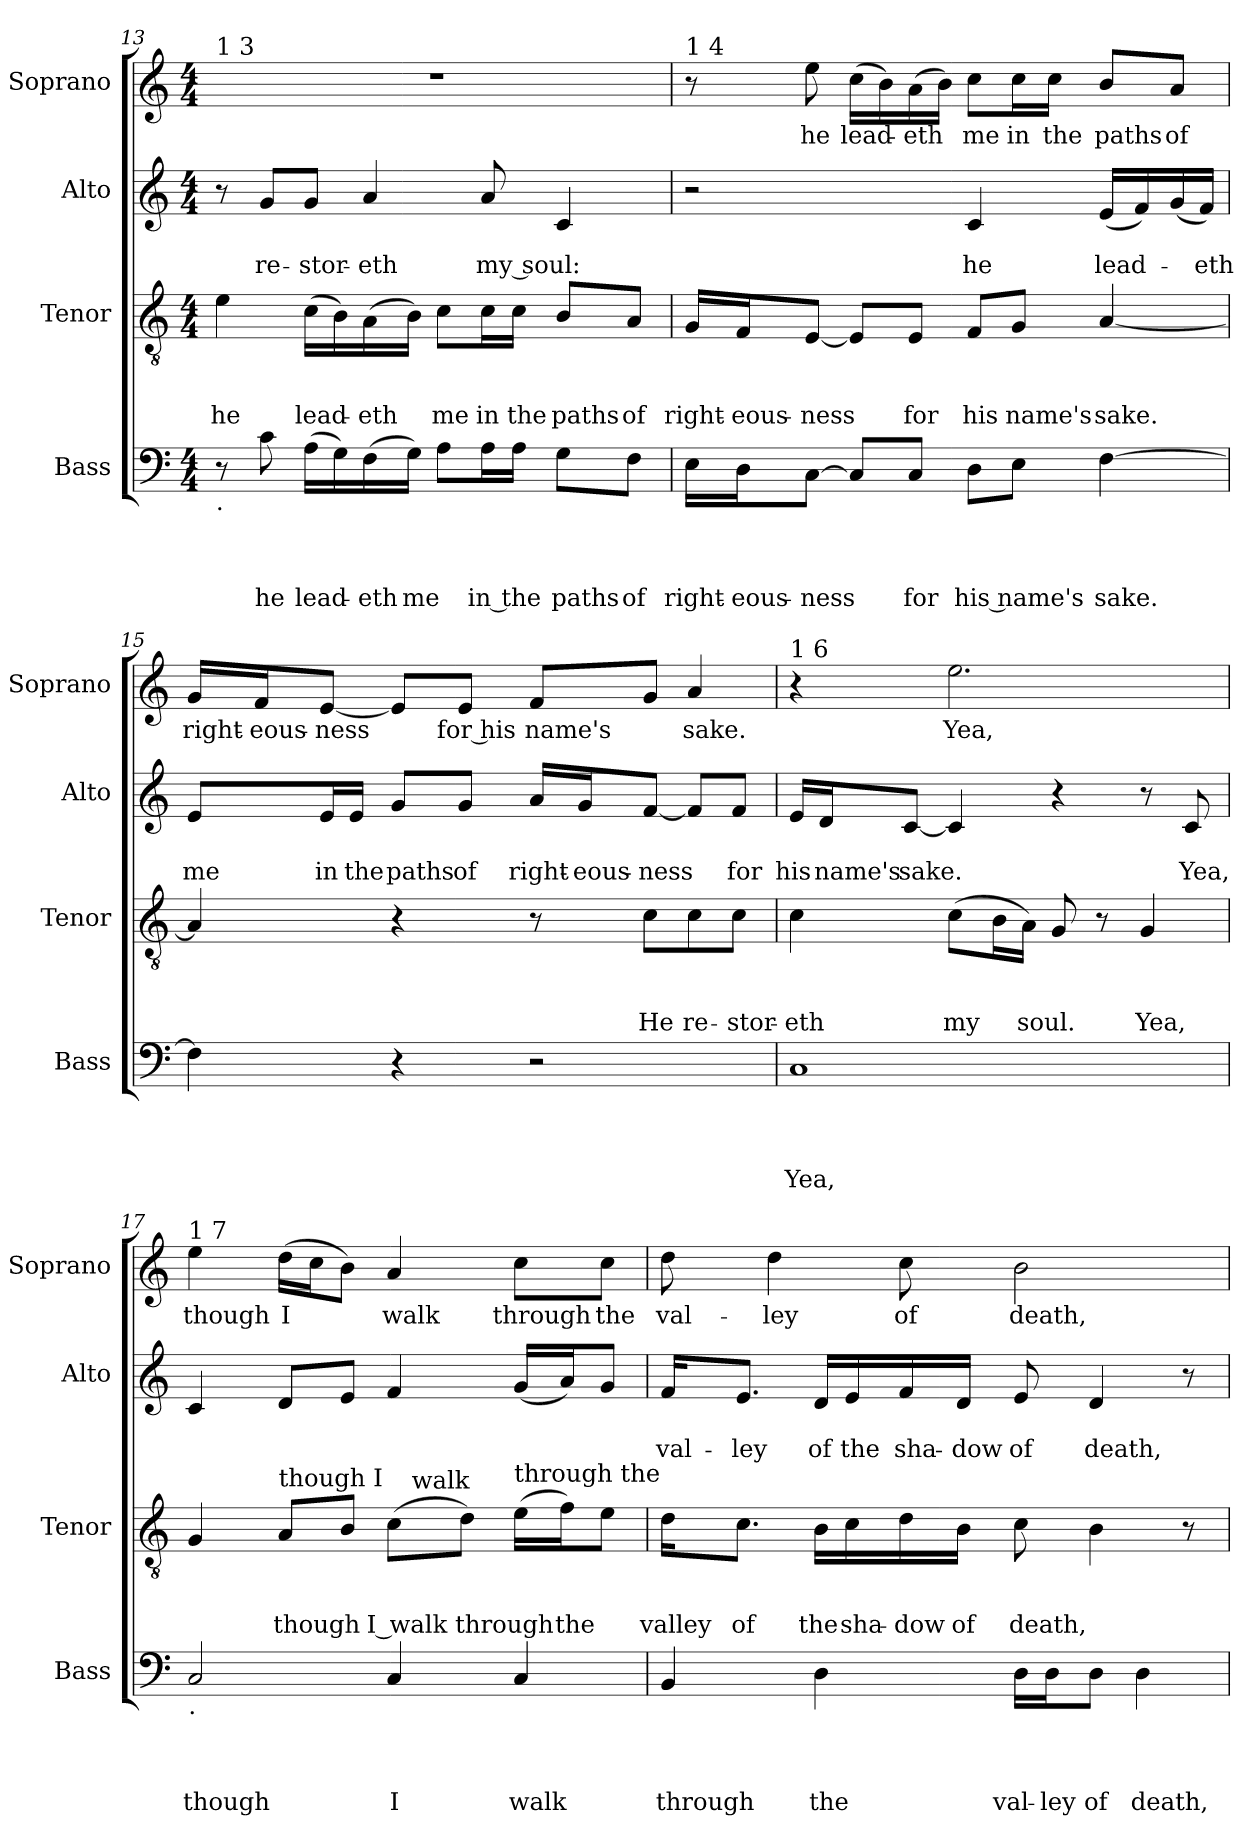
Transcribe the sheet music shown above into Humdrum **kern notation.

**kern	**text	**text	**text	**text	**kern	**text	**text	**text	**kern	**text	**text	**kern	**text
*part4	*part4	*part4	*part4	*part4	*part3	*part3	*part3	*part3	*part2	*part2	*part2	*part1	*part1
*staff4	*staff4	*staff4	*staff4	*staff4	*staff3	*staff3	*staff3	*staff3	*staff2	*staff2	*staff2	*staff1	*staff1
*I"Bass	*	*	*	*	*I"Tenor	*	*	*	*I"Alto	*	*	*I"Soprano	*
*I'Bass	*	*	*	*	*I'Tenor	*	*	*	*I'Alto	*	*	*I'Soprano	*
!!LO:LB:g=z
*clefF4	*	*	*	*	*clefGv2	*	*	*	*clefG2	*	*	*clefG2	*
*k[]	*	*	*	*	*k[]	*	*	*	*k[]	*	*	*k[]	*
*C:	*	*	*	*	*C:	*	*	*	*C:	*	*	*C:	*
*M4/4	*	*	*	*	*M4/4	*	*	*	*M4/4	*	*	*M4/4	*
=13	=13	=13	=13	=13	=13	=13	=13	=13	=13	=13	=13	=13	=13
!	!	!	!	!	!	!	!	!	!	!	!	!LO:TX:a:t=1 3	!
!LO:TX:b:t=.	!	!	!	!	!	!	!	!	!	!	!	!	!
!	!	!	!	!	!	!	!	!LO:LY:b:rj	!	!	!	!	!
8r	.	.	.	.	4e\	.	.	he	8r	.	.	1r	.
!	!	!	!	!LO:LY:b	!	!	!	!	!	!	!LO:LY:b	!	!
8c\	.	.	.	he	.	.	.	.	8g/L	.	re-	.	.
!	!	!	!	!LO:LY:b	!	!	!	!LO:LY:b	!	!	!LO:LY:b	!	!
(>16A\LL	.	.	.	lead-	(>16c\LL	.	.	lead-	8g/J	.	-stor-	.	.
16G\)	.	.	.	.	16B\)	.	.	.	.	.	.	.	.
!	!	!	!	!LO:LY:b	!	!	!	!LO:LY:b	!	!	!LO:LY:b:rj	!	!
(>16F\	.	.	.	-eth	(>16A\	.	.	-eth	4a/	.	-eth	.	.
!	!	!	!	!LO:LY:b	!	!	!	!	!	!	!	!	!
16G\JJ)	.	.	.	me	16B\JJ)	.	.	.	.	.	.	.	.
!	!	!	!	!	!	!	!	!LO:LY:b	!	!	!	!	!
8A\L	.	.	.	.	8c\L	.	.	me	.	.	.	.	.
!	!	!	!	!LO:LY:b:rj	!	!	!	!LO:LY:b	!	!	!LO:LY:b:rj	!	!
16A\L	.	.	.	in the	16c\L	.	.	in	8a/	.	my soul:	.	.
!	!	!	!	!	!	!	!	!LO:LY:b:rj	!	!	!	!	!
16A\JJ	.	.	.	.	16c\JJ	.	.	the	.	.	.	.	.
!	!	!	!	!LO:LY:b	!	!	!	!LO:LY:b	!	!	!	!	!
8G\L	.	.	.	paths	8B/L	.	.	paths	4c/	.	.	.	.
!	!	!	!	!LO:LY:b	!	!	!	!LO:LY:b	!	!	!	!	!
8F\J	.	.	.	of	8A/J	.	.	of	.	.	.	.	.
=14	=14	=14	=14	=14	=14	=14	=14	=14	=14	=14	=14	=14	=14
!	!	!	!	!	!	!	!	!	!	!	!	!LO:TX:a:t=1 4	!
!	!	!	!	!LO:LY:b	!	!	!	!LO:LY:b	!	!	!	!	!
16E\LL	.	.	.	right-	16G/LL	.	.	right-	2r	.	.	8r	.
!	!	!	!	!LO:LY:b	!	!	!	!LO:LY:b	!	!	!	!	!
16D\J	.	.	.	-eous-	16F/J	.	.	-eous-	.	.	.	.	.
!	!	!	!	!LO:LY:b	!	!	!	!LO:LY:b	!	!	!	!	!LO:LY:b:rj
[>8C\J	.	.	.	-ness	[<8E/J	.	.	-ness	.	.	.	8ee\	he
!	!	!	!	!	!	!	!	!	!	!	!	!	!LO:LY:b
8C/L]	.	.	.	.	8E/L]	.	.	.	.	.	.	(>16cc\LL	lead-
.	.	.	.	.	.	.	.	.	.	.	.	16b\)	.
!	!	!	!	!LO:LY:b	!	!	!	!LO:LY:b	!	!	!	!	!LO:LY:b
8C/J	.	.	.	for	8E/J	.	.	for	.	.	.	(>16a\	-eth
.	.	.	.	.	.	.	.	.	.	.	.	16b\JJ)	.
!	!	!	!	!LO:LY:b:rj	!	!	!	!LO:LY:b	!	!	!LO:LY:b	!	!LO:LY:b
8D\L	.	.	.	his name's	8F/L	.	.	his	4c/	.	he	8cc\L	me
!	!	!	!	!	!	!	!	!LO:LY:b	!	!	!	!	!LO:LY:b:rj
8E\J	.	.	.	.	8G/J	.	.	name's	.	.	.	16cc\L	in
!	!	!	!	!	!	!	!	!	!	!	!	!	!LO:LY:b:rj
.	.	.	.	.	.	.	.	.	.	.	.	16cc\JJ	the
!	!	!	!	!LO:LY:b	!	!	!	!LO:LY:b	!	!	!LO:LY:b	!	!LO:LY:b
[>4F\	.	.	.	sake.	[<4A/	.	.	sake.	(<16e/LL	.	lead-	8b/L	paths
.	.	.	.	.	.	.	.	.	16f/)	.	.	.	.
!	!	!	!	!	!	!	!	!	!	!	!	!	!LO:LY:b
.	.	.	.	.	.	.	.	.	(<16g/	.	.	8a</J	of
!	!	!	!	!	!	!	!	!	!	!	!LO:LY:b:rj	!	!
.	.	.	.	.	.	.	.	.	16f/JJ)	.	-eth	.	.
=15	=15	=15	=15	=15	=15	=15	=15	=15	=15	=15	=15	=15	=15
!	!	!	!	!	!	!	!	!	!	!	!LO:LY:b	!	!LO:LY:b
4F\]	.	.	.	.	4A/]	.	.	.	8e/L	.	me	16g/LL	right-
!	!	!	!	!	!	!	!	!	!	!	!	!	!LO:LY:b
.	.	.	.	.	.	.	.	.	.	.	.	16f/J	-eous-
!	!	!	!	!	!	!	!	!	!	!	!LO:LY:b:rj	!	!LO:LY:b
.	.	.	.	.	.	.	.	.	16e/L	.	in	[<8e/J	-ness
!	!	!	!	!	!	!	!	!	!	!	!LO:LY:b:rj	!	!
.	.	.	.	.	.	.	.	.	16e/JJ	.	the	.	.
!	!	!	!	!	!	!	!	!	!	!	!LO:LY:b	!	!
4r	.	.	.	.	4r	.	.	.	8g/L	.	paths	8e/L]	.
!	!	!	!	!	!	!	!	!	!	!	!LO:LY:b	!	!LO:LY:b:rj
.	.	.	.	.	.	.	.	.	8g/J	.	of	8e/J	for his
!	!	!	!	!	!	!	!	!	!	!	!LO:LY:b	!	!LO:LY:b
2r	.	.	.	.	8r	.	.	.	16a/LL	.	right-	8f/L	name's
!	!	!	!	!	!	!	!	!	!	!	!LO:LY:b	!	!
.	.	.	.	.	.	.	.	.	16g/J	.	-eous-	.	.
!	!	!	!	!	!	!	!	!LO:LY:b	!	!	!LO:LY:b	!	!
.	.	.	.	.	8c\L	.	.	He	[<8f/J	.	-ness	8g/J	.
!	!	!	!	!	!	!	!	!LO:LY:b	!	!	!	!	!LO:LY:b
.	.	.	.	.	8c\	.	.	re-	8f/L]	.	.	4a/	sake.
!	!	!	!	!	!	!	!	!LO:LY:b	!	!	!LO:LY:b	!	!
.	.	.	.	.	8c\J	.	.	-stor-	8f/J	.	for	.	.
=16	=16	=16	=16	=16	=16	=16	=16	=16	=16	=16	=16	=16	=16
!	!	!	!	!	!	!	!	!	!	!	!	!LO:TX:a:t=1 6	!
!	!	!	!	!LO:LY:b	!	!	!	!LO:LY:b	!	!	!LO:LY:b:rj	!	!
1C	.	.	.	Yea,	4c\	.	.	-eth	16e/LL	.	his	4r	.
!	!	!	!	!	!	!	!	!	!	!	!LO:LY:b	!	!
.	.	.	.	.	.	.	.	.	16d/J	.	name's	.	.
!	!	!	!	!	!	!	!	!	!	!	!LO:LY:b	!	!
.	.	.	.	.	.	.	.	.	[<8c/J	.	sake.	.	.
!	!	!	!	!	!	!	!	!LO:LY:b	!	!	!	!	!LO:LY:b
.	.	.	.	.	(>8c\L	.	.	my	4c/]	.	.	2.ee\	Yea,
.	.	.	.	.	16B\L	.	.	.	.	.	.	.	.
!	!	!	!	!	!	!	!	!LO:LY:b	!	!	!	!	!
.	.	.	.	.	16A\JJ)	.	.	soul.	.	.	.	.	.
.	.	.	.	.	8G/	.	.	.	4r	.	.	.	.
.	.	.	.	.	8r	.	.	.	.	.	.	.	.
!	!	!	!	!	!	!	!	!LO:LY:b	!	!	!	!	!
.	.	.	.	.	4G/	.	.	Yea,	8r	.	.	.	.
!	!	!	!	!	!	!	!	!	!	!	!LO:LY:b	!	!
.	.	.	.	.	.	.	.	.	8c/	.	Yea,	.	.
!!LO:LB:g=z
=17	=17	=17	=17	=17	=17	=17	=17	=17	=17	=17	=17	=17	=17
!	!	!	!	!	!	!	!	!	!	!	!	!LO:TX:a:t=1 7	!
!LO:TX:b:t=.	!	!	!	!	!	!	!	!	!	!	!	!	!
!	!	!	!	!LO:LY:b	!	!	!	!	!	!	!	!	!LO:LY:b
*	*	*	*	*	*^	*	*	*	*	*	*	*	*
2C/	.	.	.	though	4G/	2ryy	.	.	.	4c/	.	.	4ee\	though
!	!	!	!	!	!LO:TX:a:t=though I	!	!	!	!	!	!	!	!	!
!	!	!	!	!	!	!	!	!	!LO:LY:b	!	!	!	!	!LO:LY:b:rj
.	.	.	.	.	8A/L	.	.	.	though	8d/L	.	.	(>16dd\LL	I
.	.	.	.	.	.	.	.	.	.	.	.	.	16cc\J	.
.	.	.	.	.	8B/J	.	.	.	.	8e/J	.	.	8b\J)	.
!	!	!	!	!LO:LY:b	!	!	!	!	!LO:LY:b:rj	!	!	!	!	!LO:LY:b
4C/	.	.	.	I	(>8c\L	32ryy	.	.	I walk	4f/	.	.	4a/	walk
!	!	!	!	!	!	!LO:TX:a:t=walk	!	!	!	!	!	!	!	!
.	.	.	.	.	.	4...ryy	.	.	.	.	.	.	.	.
!	!	!	!	!	!	!	!	!	!LO:LY:b	!	!	!	!	!
.	.	.	.	.	8d\J)	.	.	.	through	.	.	.	.	.
!	!	!	!	!	!LO:TX:a:t=through the	!	!	!	!	!	!	!	!	!
!	!	!	!	!LO:LY:b	!	!	!	!	!	!	!	!	!	!LO:LY:b
4C/	.	.	.	walk	(>16e\LL	.	.	.	.	(<16g/LL	.	.	8cc\L	through
!	!	!	!	!	!	!	!	!	!LO:LY:b	!	!	!	!	!
.	.	.	.	.	16f\J)	.	.	.	the	16a/J)	.	.	.	.
!	!	!	!	!	!	!	!	!	!	!	!	!	!	!LO:LY:b
.	.	.	.	.	8e\J	.	.	.	.	8g/J	.	.	8cc\J	the
=18	=18	=18	=18	=18	=18	=18	=18	=18	=18	=18	=18	=18	=18	=18
!	!	!	!	!LO:LY:b	!	!	!	!	!LO:LY:b	!	!	!LO:LY:b	!	!LO:LY:b
*	*	*	*	*	*v	*v	*	*	*	*	*	*	*	*
4BB/	.	.	.	through	16d\KL	.	.	val­ley	16f/KL	.	val-	8dd>\	val-
!	!	!	!	!	!	!	!	!LO:LY:b	!	!	!LO:LY:b:rj	!	!
.	.	.	.	.	8.c\J	.	.	of	8.e/J	.	-ley	.	.
!	!	!	!	!	!	!	!	!	!	!	!	!	!LO:LY:b
.	.	.	.	.	.	.	.	.	.	.	.	4dd\	-ley
!	!	!	!	!LO:LY:b	!	!	!	!LO:LY:b	!	!	!LO:LY:b	!	!
4D\	.	.	.	the	16B\LL	.	.	the	16d/LL	.	of	.	.
!	!	!	!	!	!	!	!	!LO:LY:b	!	!	!LO:LY:b:rj	!	!
.	.	.	.	.	16c\	.	.	sha-	16e/	.	the	.	.
!	!	!	!	!	!	!	!	!LO:LY:b	!	!	!LO:LY:b	!	!LO:LY:b:rj
.	.	.	.	.	16d\	.	.	-dow	16f/	.	sha-	8cc\	of
!	!	!	!	!	!	!	!	!LO:LY:b	!	!	!LO:LY:b:rj	!	!
.	.	.	.	.	16B\JJ	.	.	of	16d/JJ	.	-dow	.	.
!	!	!	!	!LO:LY:b	!	!	!	!LO:LY:b	!	!	!LO:LY:b	!	!LO:LY:b
16D\LL	.	.	.	val-	8c\	.	.	death,	8e/	.	of	2b\	death,
!	!	!	!	!LO:LY:b	!	!	!	!	!	!	!	!	!
16D\J	.	.	.	-ley	.	.	.	.	.	.	.	.	.
!	!	!	!	!LO:LY:b:rj	!	!	!	!	!	!	!LO:LY:b	!	!
8D\J	.	.	.	of	4B\	.	.	.	4d/	.	death,	.	.
!	!	!	!	!LO:LY:b	!	!	!	!	!	!	!	!	!
4D\	.	.	.	death,	.	.	.	.	.	.	.	.	.
.	.	.	.	.	8r	.	.	.	8r	.	.	.	.
=	=	=	=	=	=	=	=	=	=	=	=	=	=
*-	*-	*-	*-	*-	*-	*-	*-	*-	*-	*-	*-	*-	*-
